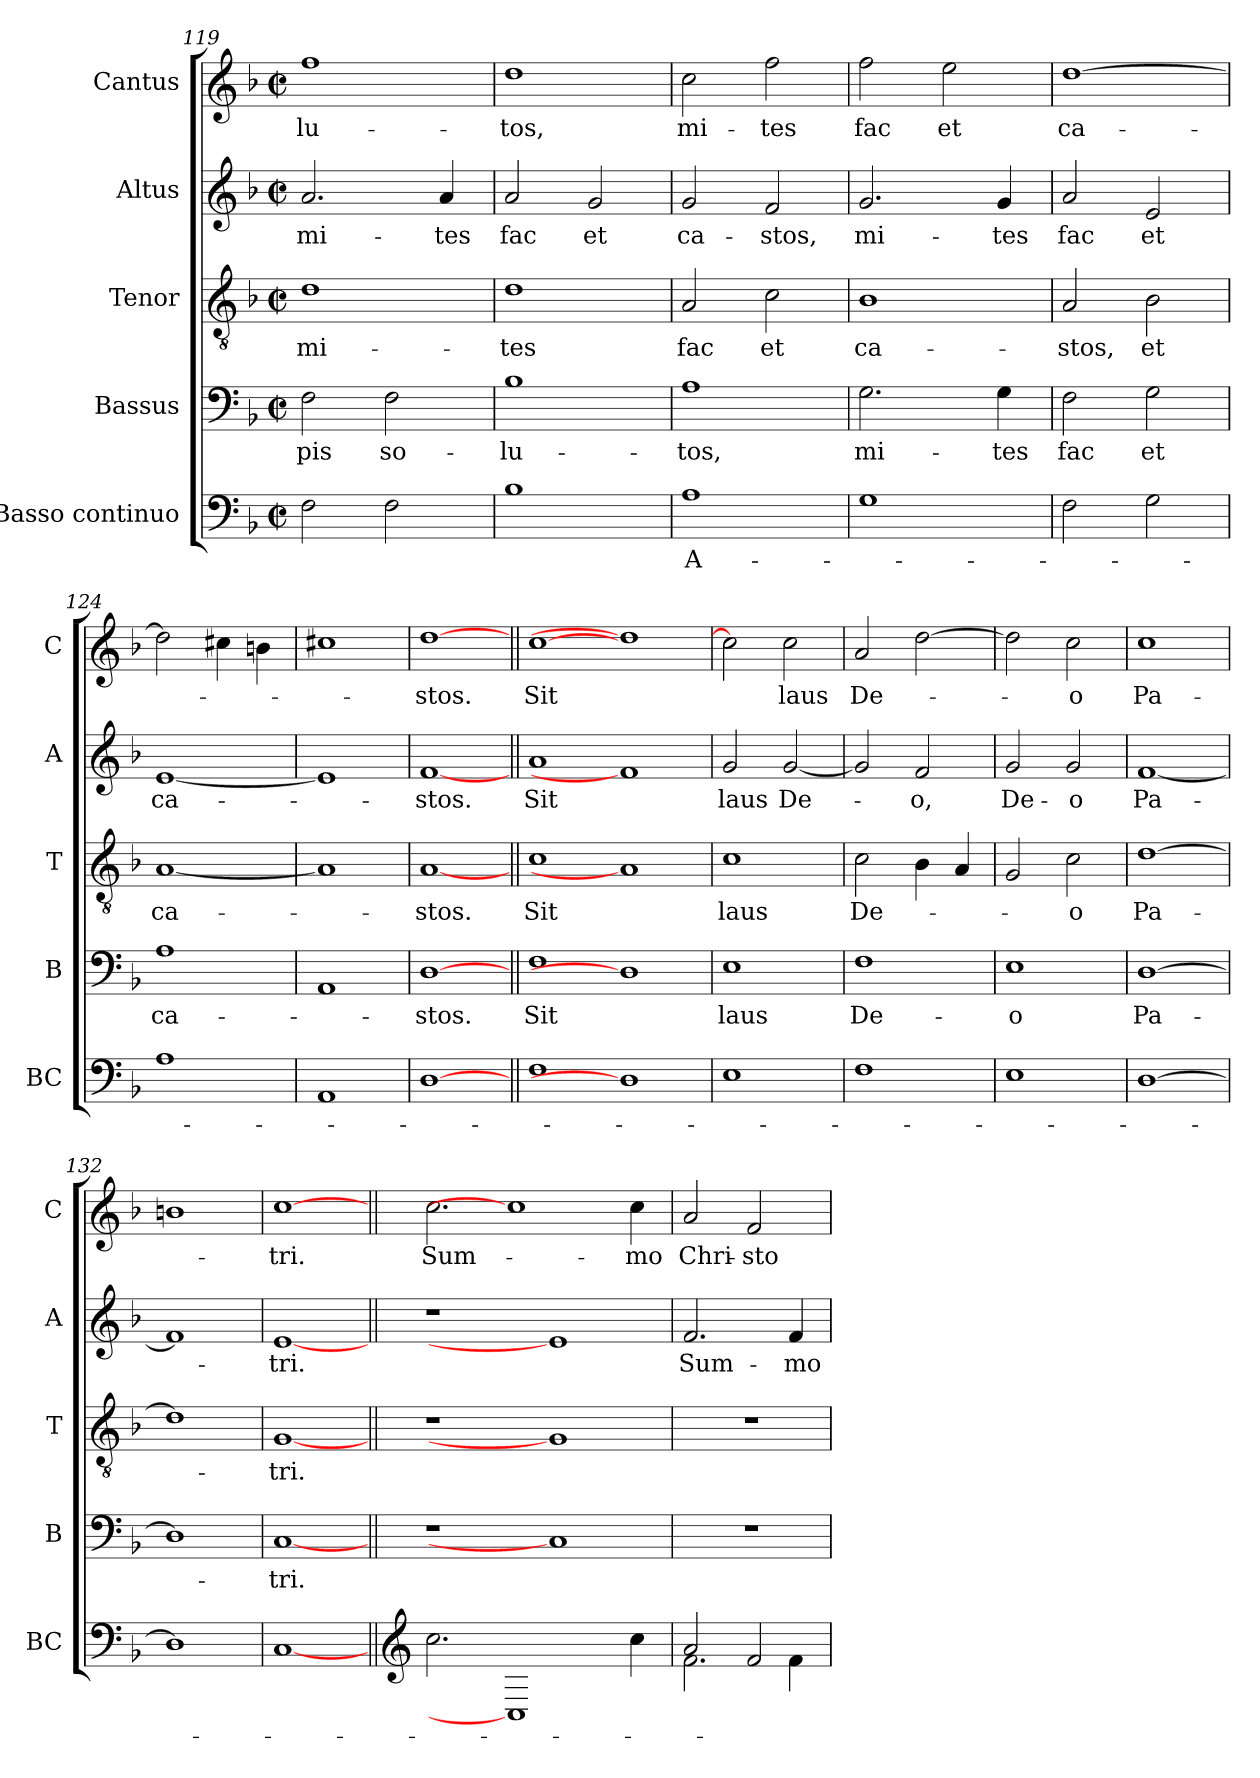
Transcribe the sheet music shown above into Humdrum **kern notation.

**kern	**text	**kern	**text	**kern	**text	**kern	**text	**kern	**text
*part5	*part5	*part4	*part4	*part3	*part3	*part2	*part2	*part1	*part1
*staff5	*staff5	*staff4	*staff4	*staff3	*staff3	*staff2	*staff2	*staff1	*staff1
*I"Basso continuo	*	*I"Bassus	*	*I"Tenor	*	*I"Altus	*	*I"Cantus	*
*I'BC	*	*I'B	*	*I'T	*	*I'A	*	*I'C	*
*clefF4	*	*clefF4	*	*clefGv2	*	*clefG2	*	*clefG2	*
*k[b-]	*	*k[b-]	*	*k[b-]	*	*k[b-]	*	*k[b-]	*
*F:	*	*F:	*	*F:	*	*F:	*	*F:	*
*M2/2	*	*M2/2	*	*M2/2	*	*M2/2	*	*M2/2	*
*met(c|)	*	*met(c|)	*	*met(c|)	*	*met(c|)	*	*met(c|)	*
=119	=119	=119	=119	=119	=119	=119	=119	=119	=119
!	!	!	!LO:LY:b	!	!LO:LY:b	!	!LO:LY:b	!	!LO:LY:b
2F\	.	2F\	-pis	1d	mi-	2.a/	mi-	1ff	-lu-
!	!	!	!LO:LY:b	!	!	!	!	!	!
2F\	.	2F\	so-	.	.	.	.	.	.
!	!	!	!	!	!	!	!LO:LY:b	!	!
.	.	.	.	.	.	4a/	-tes	.	.
=120	=120	=120	=120	=120	=120	=120	=120	=120	=120
!	!	!	!LO:LY:b	!	!LO:LY:b	!	!LO:LY:b	!	!LO:LY:b
1B-	.	1B-	-lu-	1d	-tes	2a/	fac	1dd	-tos,
!	!	!	!	!	!	!	!LO:LY:b	!	!
.	.	.	.	.	.	2g/	et	.	.
=121	=121	=121	=121	=121	=121	=121	=121	=121	=121
!	!LO:LY:b	!	!LO:LY:b	!	!LO:LY:b	!	!LO:LY:b	!	!LO:LY:b
1A	A-	1A	-tos,	2A/	fac	2g/	ca-	2cc\	mi-
!	!	!	!	!	!LO:LY:b	!	!LO:LY:b	!	!LO:LY:b
.	.	.	.	2c\	et	2f/	-stos,	2ff\	-tes
=122	=122	=122	=122	=122	=122	=122	=122	=122	=122
!	!	!	!LO:LY:b	!	!LO:LY:b	!	!LO:LY:b	!	!LO:LY:b
1G	.	2.G\	mi-	1B-	ca-	2.g/	mi-	2ff\	fac
!	!	!	!	!	!	!	!	!	!LO:LY:b
.	.	.	.	.	.	.	.	2ee\	et
!	!	!	!LO:LY:b	!	!	!	!LO:LY:b	!	!
.	.	4G\	-tes	.	.	4g/	-tes	.	.
=123	=123	=123	=123	=123	=123	=123	=123	=123	=123
!	!	!	!LO:LY:b	!	!LO:LY:b	!	!LO:LY:b	!	!LO:LY:b
2F\	.	2F\	fac	2A/	-stos,	2a/	fac	[1dd	ca-
!	!	!	!LO:LY:b	!	!LO:LY:b	!	!LO:LY:b	!	!
2G\	.	2G\	et	2B-\	et	2e/	et	.	.
!!LO:PB:g=z
=124	=124	=124	=124	=124	=124	=124	=124	=124	=124
!	!	!	!LO:LY:b	!	!LO:LY:b	!	!LO:LY:b	!	!
1A	.	1A	ca-	[1A	ca-	[1e	ca-	2dd\]	.
.	.	.	.	.	.	.	.	4cc#X\	.
.	.	.	.	.	.	.	.	4bn\	.
=125	=125	=125	=125	=125	=125	=125	=125	=125	=125
1AA	.	1AA	.	1A]	.	1e]	.	1cc#X	.
=126	=126	=126	=126	=126	=126	=126	=126	=126	=126
!	!	!	!LO:LY:b	!	!LO:LY:b	!	!LO:LY:b	!	!LO:LY:b
[1D	.	[1D	-stos.	[1A	-stos.	[1f	-stos.	[1dd	-stos.
=127||	=127||	=127||	=127||	=127||	=127||	=127||	=127||	=127||	=127||
!	!	!	!LO:LY:b	!	!LO:LY:b	!	!LO:LY:b	!	!LO:LY:b
1F	.	1F	Sit	1c	Sit	1a	Sit	[1cc	Sit
1D]	.	1D]	.	1A]	.	1f]	.	1dd]	.
=128	=128	=128	=128	=128	=128	=128	=128	=128	=128
!	!	!	!LO:LY:b	!	!LO:LY:b	!	!LO:LY:b	!	!
1E	.	1E	laus	1c	laus	2g/	laus	2cc\]	.
!	!	!	!	!	!	!	!LO:LY:b	!	!LO:LY:b
.	.	.	.	.	.	[2g/	De-	2cc\	laus
=129	=129	=129	=129	=129	=129	=129	=129	=129	=129
!	!	!	!LO:LY:b	!	!LO:LY:b	!	!	!	!LO:LY:b
1F	.	1F	De-	2c\	De-	2g/]	.	2a/	De-
!	!	!	!	!	!	!	!LO:LY:b	!	!
.	.	.	.	4B-\	.	2f/	-o,	[2dd\	.
.	.	.	.	4A/	.	.	.	.	.
=130	=130	=130	=130	=130	=130	=130	=130	=130	=130
!	!	!	!LO:LY:b	!	!	!	!LO:LY:b	!	!
1E	.	1E	-o	2G/	.	2g/	De-	2dd\]	.
!	!	!	!	!	!LO:LY:b	!	!LO:LY:b	!	!LO:LY:b
.	.	.	.	2c\	-o	2g/	-o	2cc\	-o
=131	=131	=131	=131	=131	=131	=131	=131	=131	=131
!	!	!	!LO:LY:b	!	!LO:LY:b	!	!LO:LY:b	!	!LO:LY:b
[1D	.	[1D	Pa-	[1d	Pa-	[1f	Pa-	1cc	Pa-
=132	=132	=132	=132	=132	=132	=132	=132	=132	=132
1D]	.	1D]	.	1d]	.	1f]	.	1bn	.
=133	=133	=133	=133	=133	=133	=133	=133	=133	=133
!	!	!	!LO:LY:b	!	!LO:LY:b	!	!LO:LY:b	!	!LO:LY:b
[1C	.	[1C	-tri.	[1G	-tri.	[1e	-tri.	[1cc	-tri.
!!LO:LB:g=z
=134||	=134||	=134||	=134||	=134||	=134||	=134||	=134||	=134||	=134||
*clefG2	*	*	*	*	*	*	*	*	*
!	!	!	!	!	!	!	!	!	!LO:LY:b
2.cc\	.	1r	.	1r	.	1r	.	2.cc\	Sum-
1C]	.	.	.	.	.	.	.	1cc]	.
.	.	1C]	.	1G]	.	1e]	.	.	.
!	!	!	!	!	!	!	!	!	!LO:LY:b
4cc\	.	.	.	.	.	.	.	4cc\	-mo
=135	=135	=135	=135	=135	=135	=135	=135	=135	=135
*^	*	*	*	*	*	*	*	*	*
!	!	!	!	!	!	!	!	!LO:LY:b	!	!LO:LY:b
2a/	2.f\	.	1r	.	1r	.	2.f/	Sum-	2a/	Chri-
!	!	!	!	!	!	!	!	!	!	!LO:LY:b
2f/	.	.	.	.	.	.	.	.	2f/	-sto
!	!	!	!	!	!	!	!	!LO:LY:b	!	!
.	4f\	.	.	.	.	.	4f/	-mo	.	.
*v	*v	*	*	*	*	*	*	*	*	*
=	=	=	=	=	=	=	=	=	=
*-	*-	*-	*-	*-	*-	*-	*-	*-	*-
